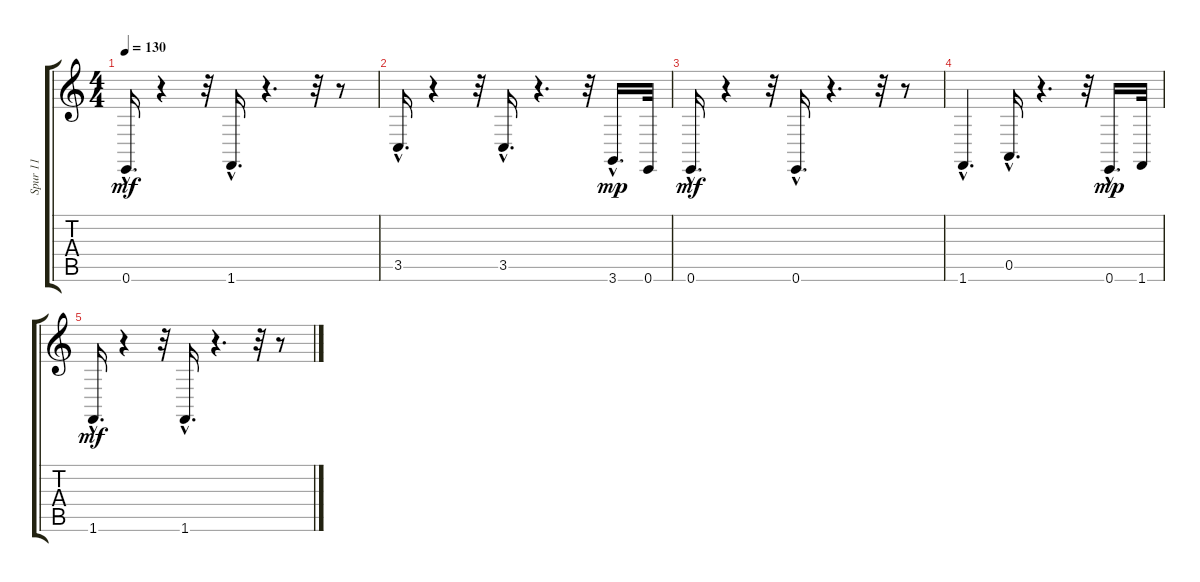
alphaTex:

\track ("Spur 11" "Spur 11") {instrument acousticgrandpiano}
\staff {score tabs}
\tuning (E4 B3 G3 D3 A2 E2) {hide}
\ts (4 4)
\tempo 130
\clef g2
\ks c
0.6{hac}.16{d dy mf} r.4 r.32 1.6{hac}.16{d} r.4{d} r.32 r.8 |
3.5{hac}.16{d} r.4 r.32 3.5{hac}.16{d} r.4{d} r.32 3.6{hac}.16{d dy mp} 0.6.32 |
0.6{hac}.16{d dy mf} r.4 r.32 0.6{hac}.16{d} r.4{d} r.32 r.8 |
1.6{hac}.4{d} 0.5{hac}.16{d} r.4{d} r.32 0.6{hac}.16{d dy mp} 1.6.32 |
1.6{hac}.16{d dy mf} r.4 r.32 1.6{hac}.16{d} r.4{d} r.32 r.8
